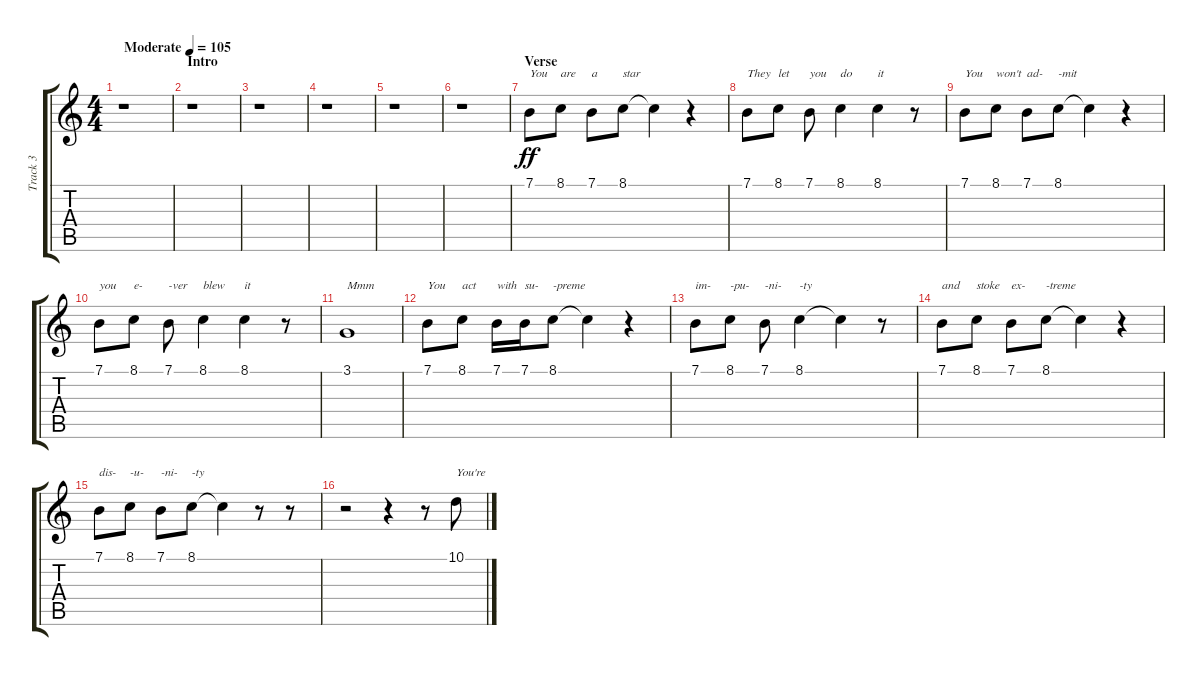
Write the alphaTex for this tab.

\track ("Track 3" "Track 3") {instrument steeldrums}
\staff {score tabs}
\tuning (E4 B3 G3 D3 A2 E2) {hide}
\ts (4 4)
\tempo (105 "Moderate")
\clef g2
\ks c
r.1{dy ff instrument steeldrums} |
\section ("" "Intro")
r.1 |
r.1 |
r.1 |
r.1 |
r.1 |
\section ("" "Verse")
7.1.8{txt "You"} 8.1.8{txt "are"} 7.1.8{txt "a"} 8.1.8{txt "star"} 8.1{t}.4 r.4 |
7.1.8{txt "They"} 8.1.8{txt "let"} 7.1.8{txt "you"} 8.1.4{txt "do"} 8.1.4{txt "it"} r.8 |
7.1.8{txt "You"} 8.1.8{txt "won't"} 7.1.8{txt "ad-"} 8.1.8{txt "-mit"} 8.1{t}.4 r.4 |
7.1.8{txt "you"} 8.1.8{txt "e-"} 7.1.8{txt "-ver"} 8.1.4{txt "blew"} 8.1.4{txt "it"} r.8 |
3.1.1{txt "Mmm"} |
7.1.8{txt "You"} 8.1.8{txt "act"} 7.1.16{txt "with"} 7.1.16{txt "su-"} 8.1.8{txt "-preme"} 8.1{t}.4 r.4 |
7.1.8{txt "im-"} 8.1.8{txt "-pu-"} 7.1.8{txt "-ni-"} 8.1.4{txt "-ty"} 8.1{t}.4 r.8 |
7.1.8{txt "and"} 8.1.8{txt "stoke"} 7.1.8{txt "ex-"} 8.1.8{txt "-treme"} 8.1{t}.4 r.4 |
7.1.8{txt "dis-"} 8.1.8{txt "-u-"} 7.1.8{txt "-ni-"} 8.1.8{txt "-ty"} 8.1{t}.4 r.8 r.8 |
r.2 r.4 r.8 10.1.8{txt "You're"}
